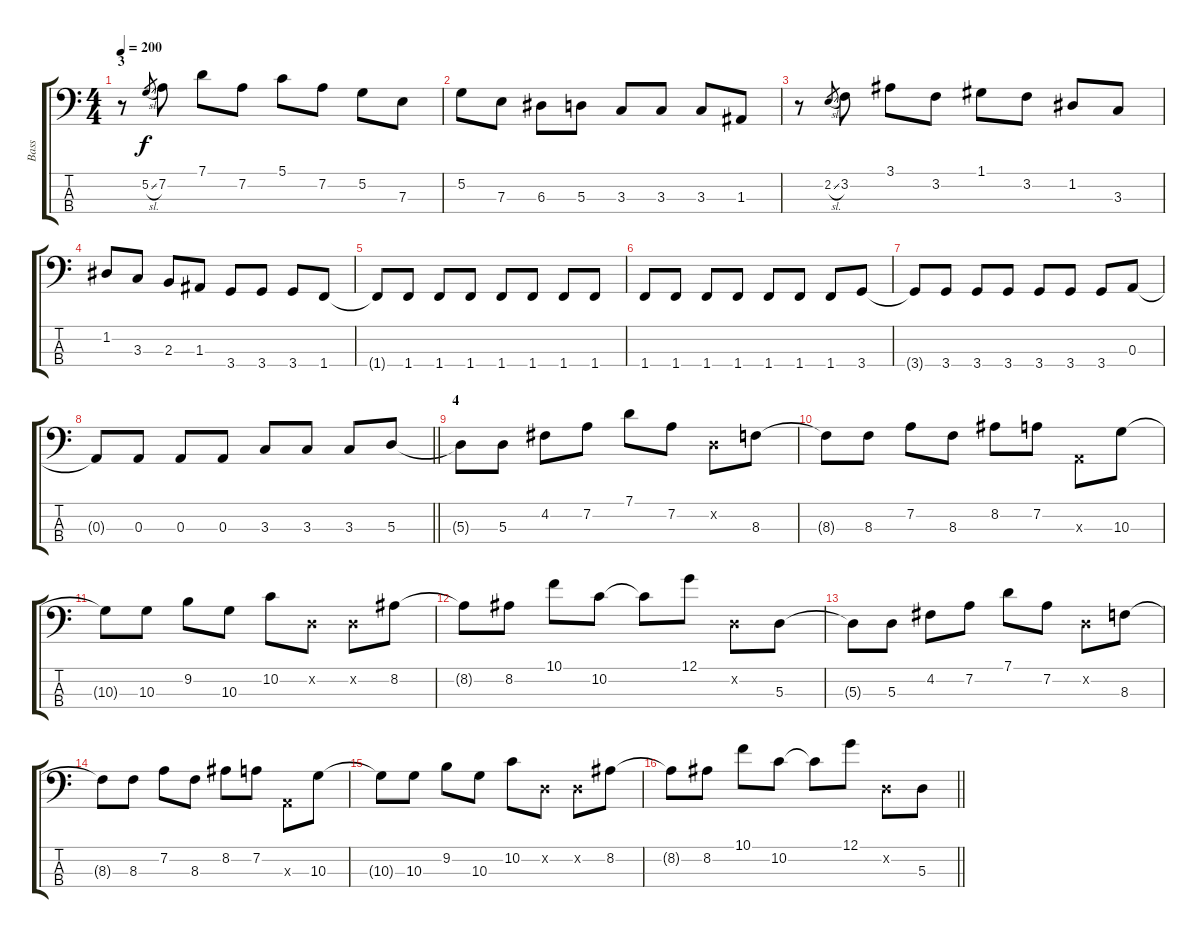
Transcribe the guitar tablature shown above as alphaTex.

\track ("Bass" "Bass") {instrument electricbassfinger}
\staff {score tabs}
\tuning (G2 D2 A1 E1) {hide}
\ts (4 4)
\section ("" "3")
\tempo 200
\clef f4
\ks c
r.8{dy f} 5.2{sl}.8{gr} 7.2.8 7.1.8 7.2.8 5.1.8 7.2.8 5.2.8 7.3.8 |
5.2.8 7.3.8 6.3.8 5.3.8 3.3.8 3.3.8 3.3.8 1.3.8 |
r.8 2.2{sl}.8{gr} 3.2.8 3.1.8 3.2.8 1.1.8 3.2.8 1.2.8 3.3.8 |
1.2.8 3.3.8 2.3.8 1.3.8 3.4.8 3.4.8 3.4.8 1.4.8 |
1.4{t}.8 1.4.8 1.4.8 1.4.8 1.4.8 1.4.8 1.4.8 1.4.8 |
1.4.8 1.4.8 1.4.8 1.4.8 1.4.8 1.4.8 1.4.8 3.4.8 |
3.4{t}.8 3.4.8 3.4.8 3.4.8 3.4.8 3.4.8 3.4.8 0.3.8 |
\barLineRight lightlight
0.3{t}.8 0.3.8 0.3.8 0.3.8 3.3.8 3.3.8 3.3.8 5.3.8 |
\section ("" "4")
5.3{t}.8 5.3.8 4.2.8 7.2.8 7.1.8 7.2.8 0.2{x}.8 8.3.8 |
8.3{t}.8 8.3.8 7.2.8 8.3.8 8.2.8 7.2.8 0.3{x}.8 10.3.8 |
10.3{t}.8 10.3.8 9.2.8 10.3.8 10.2.8 0.2{x}.8 0.2{x}.8 8.2.8 |
8.2{t}.8 8.2.8 10.1.8 10.2.8 10.2{t}.8 12.1.8 0.2{x}.8 5.3.8 |
5.3{t}.8 5.3.8 4.2.8 7.2.8 7.1.8 7.2.8 0.2{x}.8 8.3.8 |
8.3{t}.8 8.3.8 7.2.8 8.3.8 8.2.8 7.2.8 0.3{x}.8 10.3.8 |
10.3{t}.8 10.3.8 9.2.8 10.3.8 10.2.8 0.2{x}.8 0.2{x}.8 8.2.8 |
\barLineRight lightlight
8.2{t}.8 8.2.8 10.1.8 10.2.8 10.2{t}.8 12.1.8 0.2{x}.8 5.3.8
